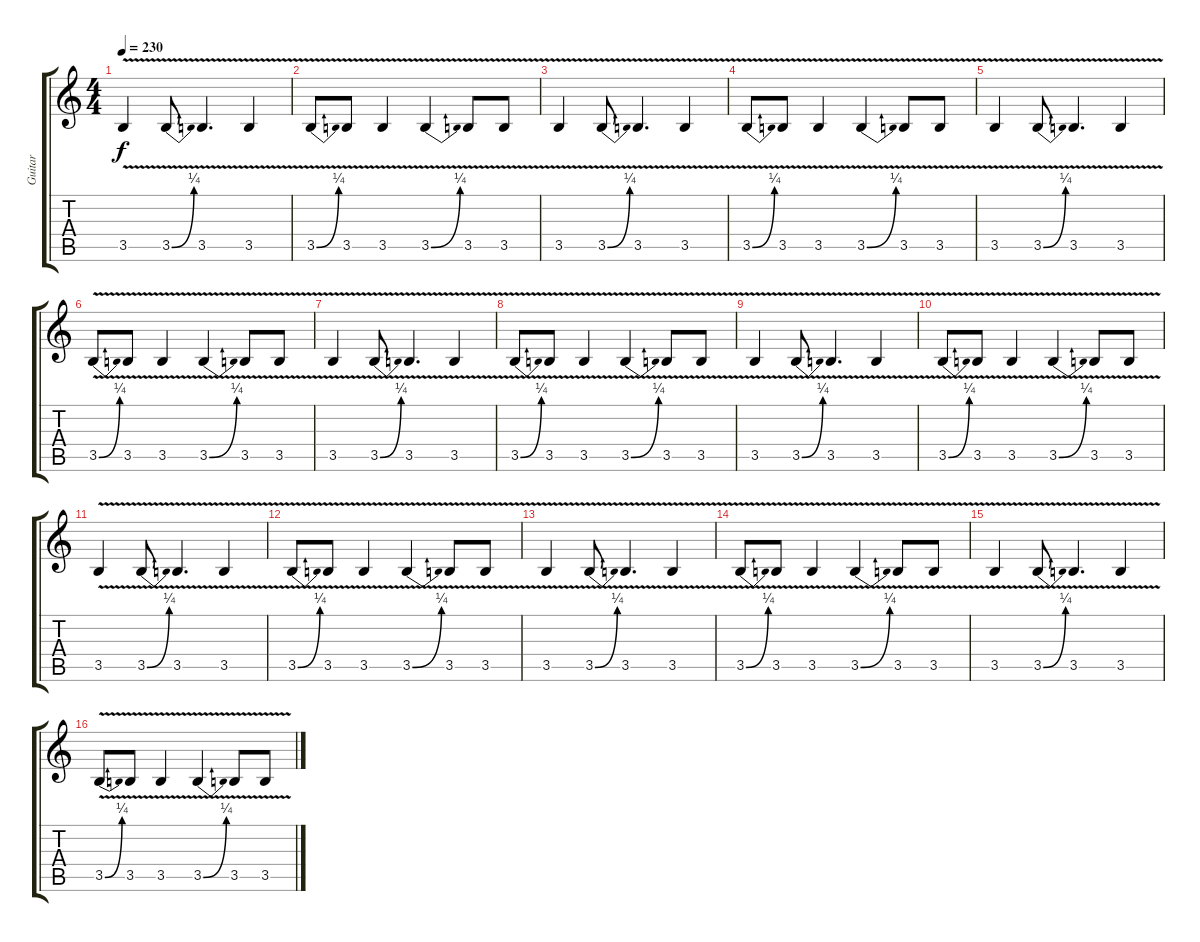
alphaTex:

\track ("Guitar" "Guitar") {instrument distortionguitar}
\staff {score tabs}
\tuning (Eb4 Bb3 Gb3 Db3 Ab2 Eb2) {hide}
\ts (4 4)
\tempo 230
\clef g2
\ks c
3.5{v}.4{dy f} 3.5{be (bend 0 0 60 1) v}.8 3.5{v}.4{d} 3.5{v}.4 |
3.5{be (bend 0 0 60 1) v}.8 3.5{v}.8 3.5{v}.4 3.5{be (bend 0 0 60 1) v}.4 3.5{v}.8 3.5{v}.8 |
3.5{v}.4 3.5{be (bend 0 0 60 1) v}.8 3.5{v}.4{d} 3.5{v}.4 |
3.5{be (bend 0 0 60 1) v}.8 3.5{v}.8 3.5{v}.4 3.5{be (bend 0 0 60 1) v}.4 3.5{v}.8 3.5{v}.8 |
3.5{v}.4 3.5{be (bend 0 0 60 1) v}.8 3.5{v}.4{d} 3.5{v}.4 |
3.5{be (bend 0 0 60 1) v}.8 3.5{v}.8 3.5{v}.4 3.5{be (bend 0 0 60 1) v}.4 3.5{v}.8 3.5{v}.8 |
3.5{v}.4 3.5{be (bend 0 0 60 1) v}.8 3.5{v}.4{d} 3.5{v}.4 |
3.5{be (bend 0 0 60 1) v}.8 3.5{v}.8 3.5{v}.4 3.5{be (bend 0 0 60 1) v}.4 3.5{v}.8 3.5{v}.8 |
3.5{v}.4 3.5{be (bend 0 0 60 1) v}.8 3.5{v}.4{d} 3.5{v}.4 |
3.5{be (bend 0 0 60 1) v}.8 3.5{v}.8 3.5{v}.4 3.5{be (bend 0 0 60 1) v}.4 3.5{v}.8 3.5{v}.8 |
3.5{v}.4 3.5{be (bend 0 0 60 1) v}.8 3.5{v}.4{d} 3.5{v}.4 |
3.5{be (bend 0 0 60 1) v}.8 3.5{v}.8 3.5{v}.4 3.5{be (bend 0 0 60 1) v}.4 3.5{v}.8 3.5{v}.8 |
3.5{v}.4 3.5{be (bend 0 0 60 1) v}.8 3.5{v}.4{d} 3.5{v}.4 |
3.5{be (bend 0 0 60 1) v}.8 3.5{v}.8 3.5{v}.4 3.5{be (bend 0 0 60 1) v}.4 3.5{v}.8 3.5{v}.8 |
3.5{v}.4 3.5{be (bend 0 0 60 1) v}.8 3.5{v}.4{d} 3.5{v}.4 |
3.5{be (bend 0 0 60 1) v}.8 3.5{v}.8 3.5{v}.4 3.5{be (bend 0 0 60 1) v}.4 3.5{v}.8 3.5{v}.8
